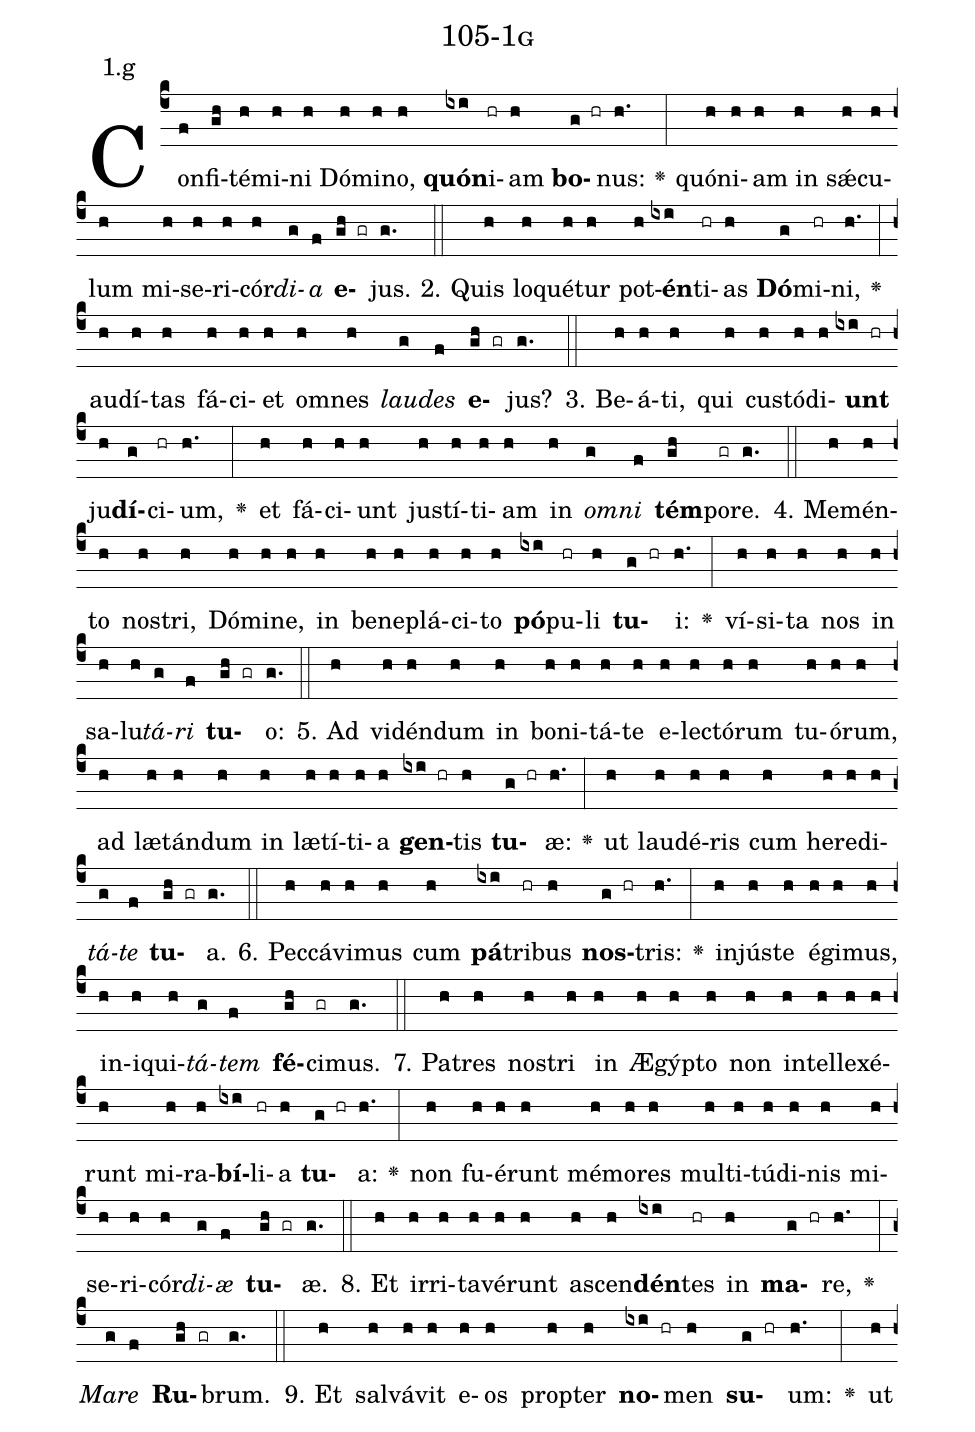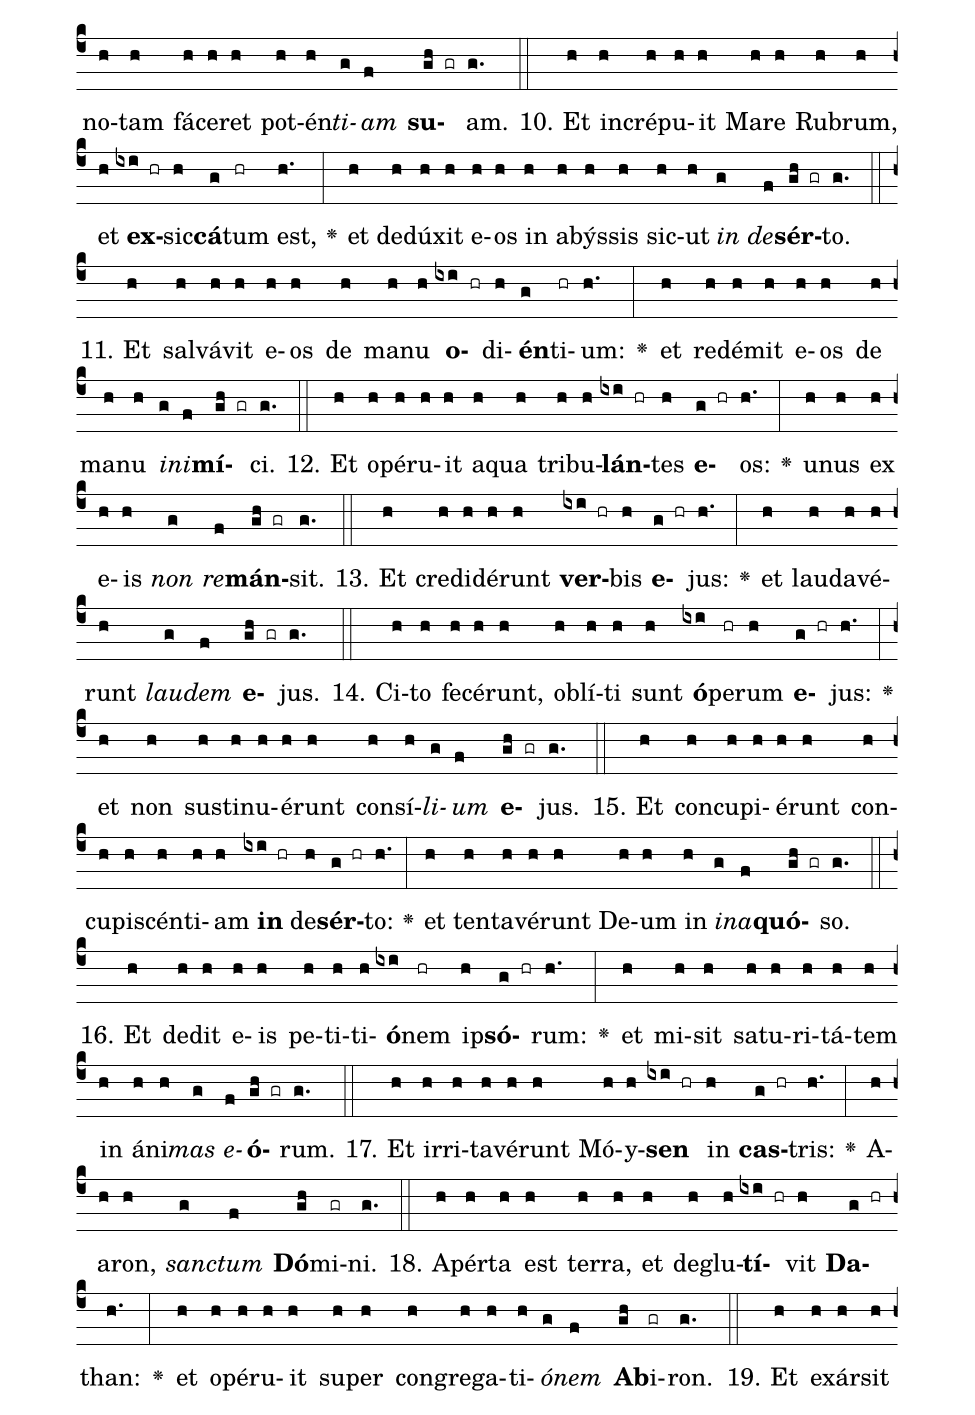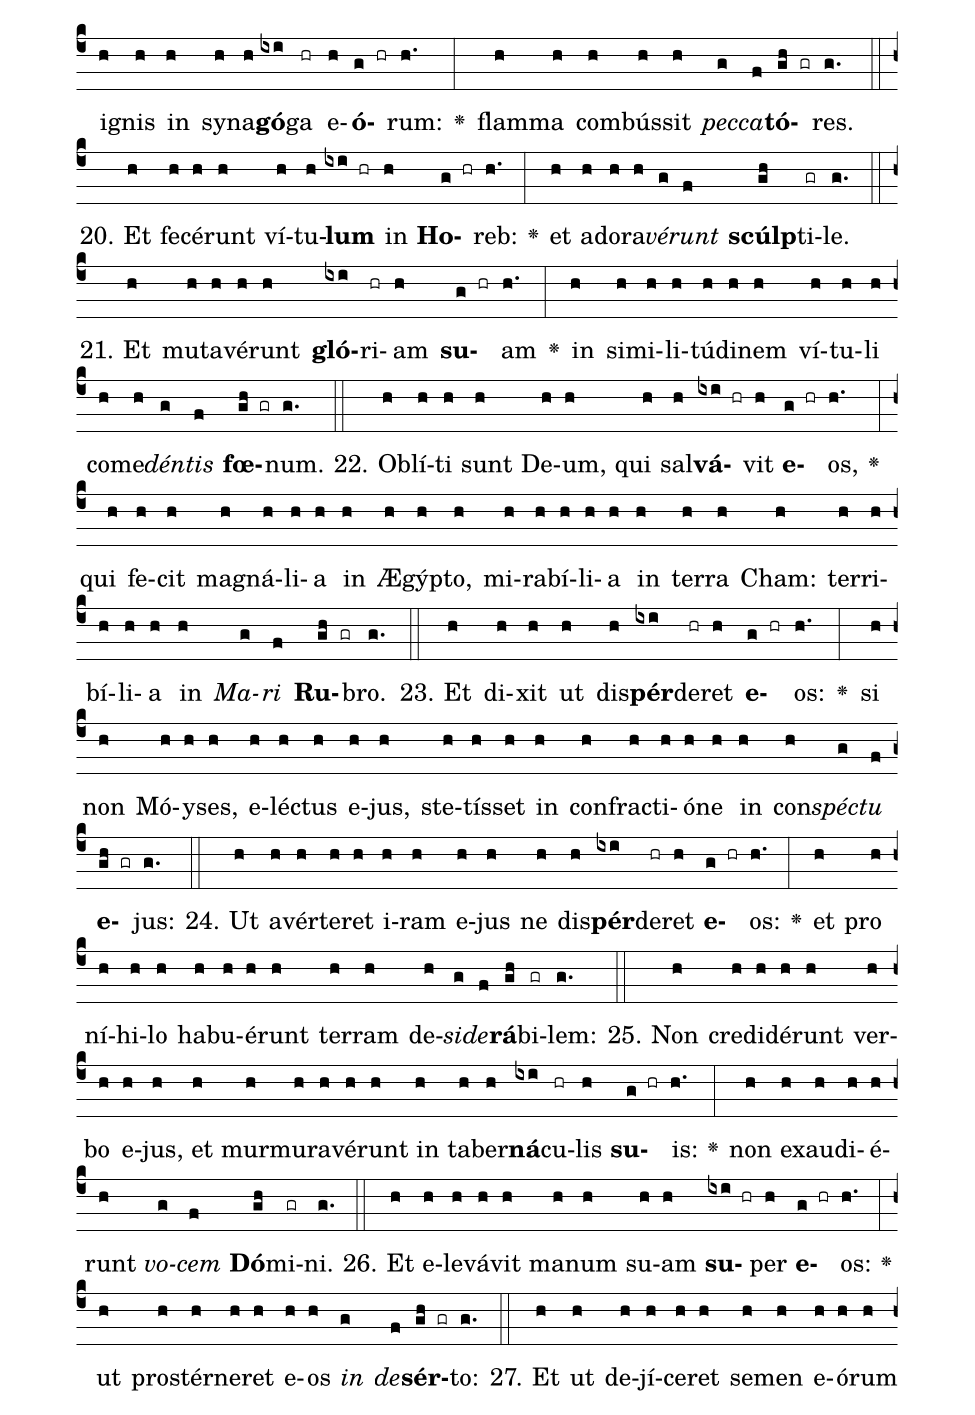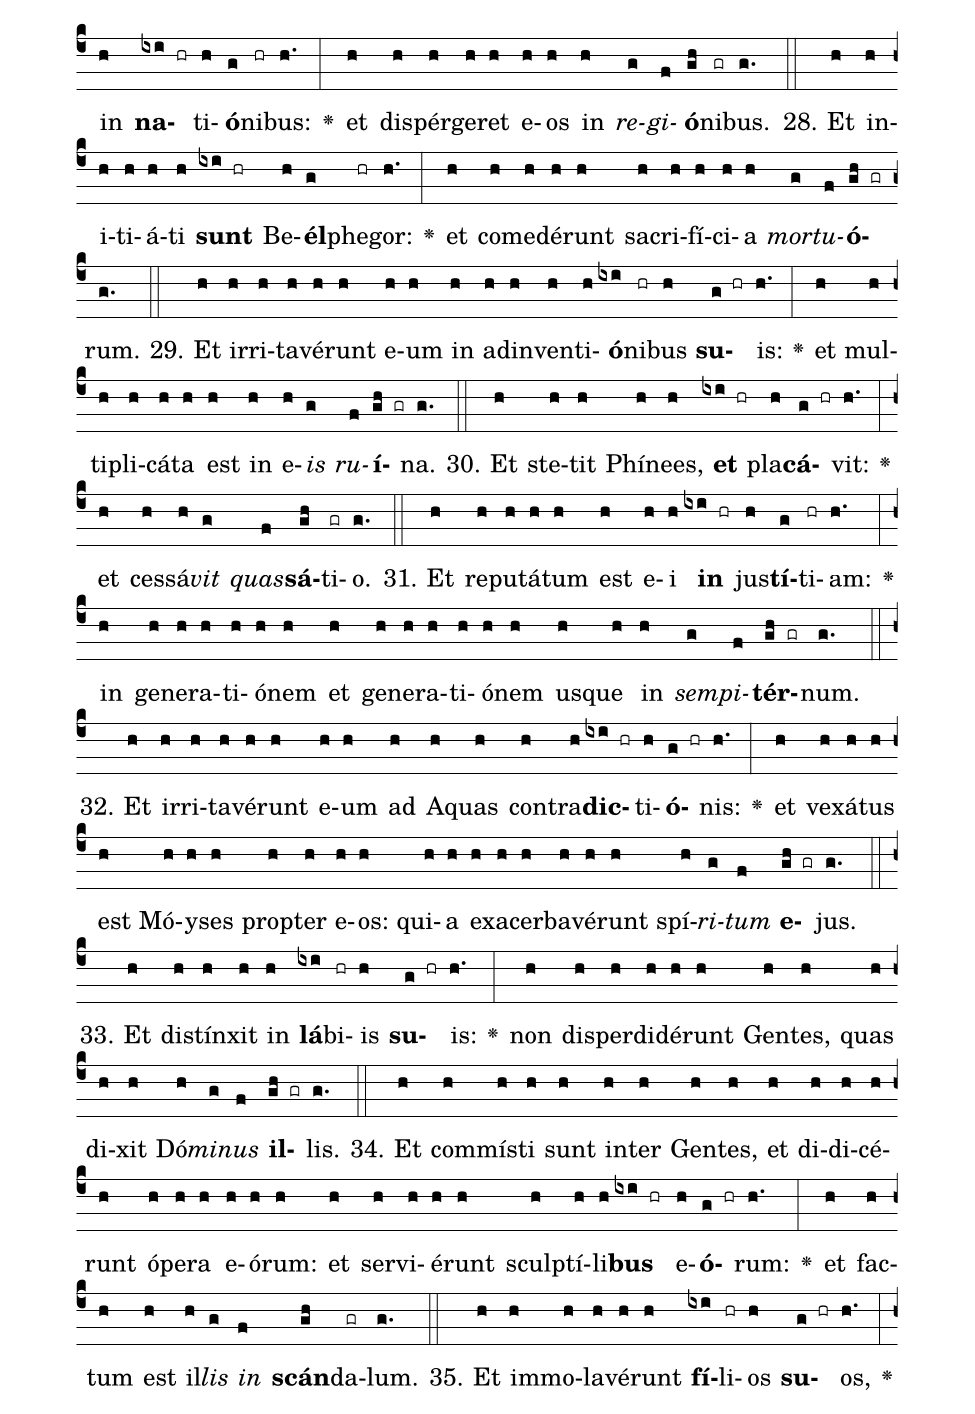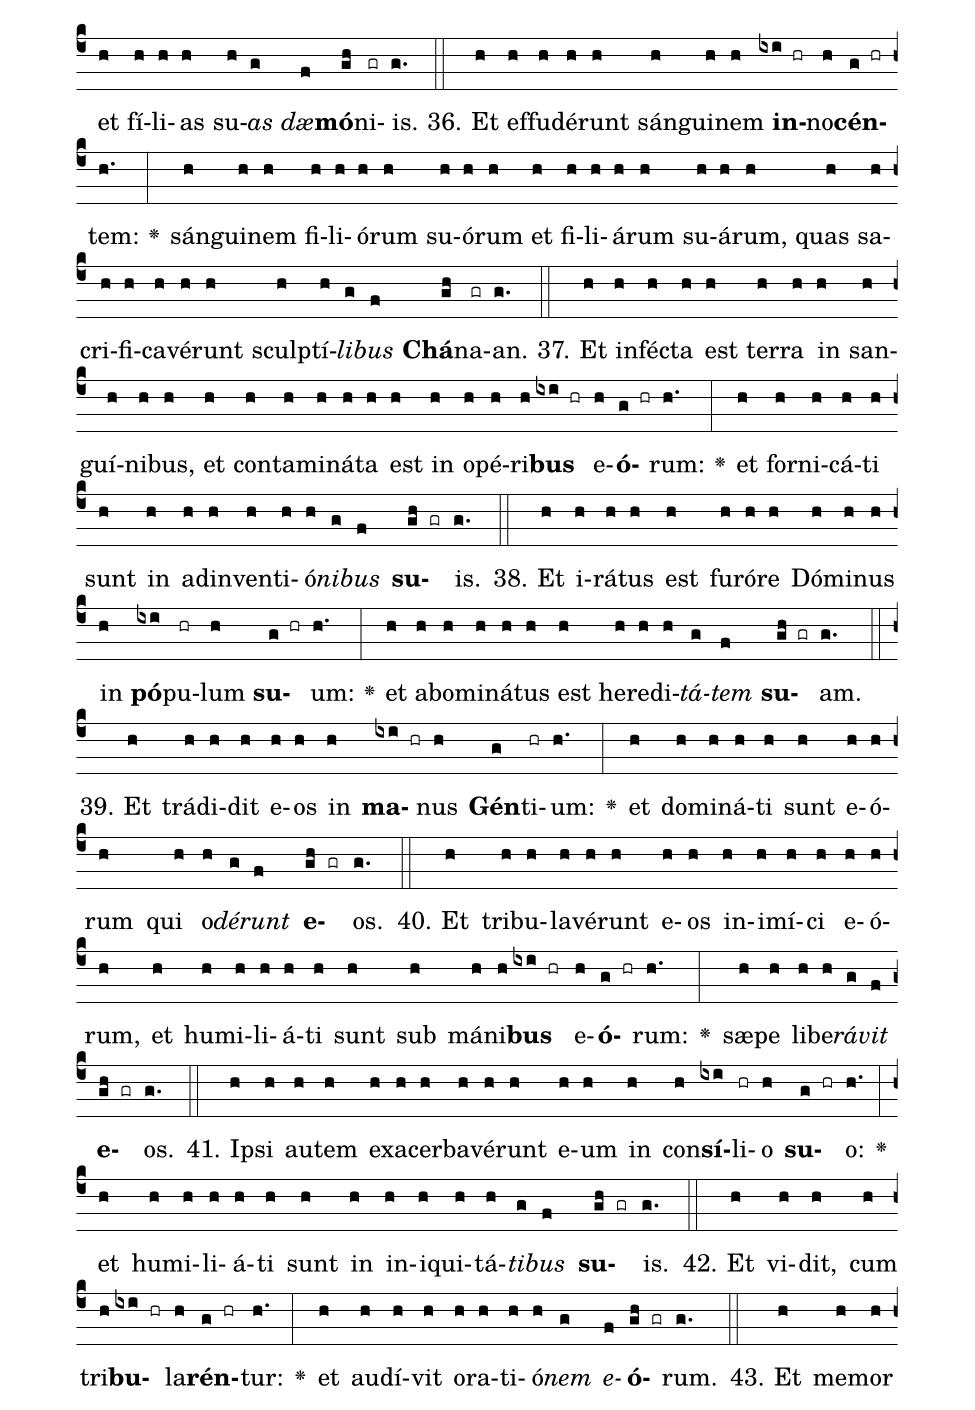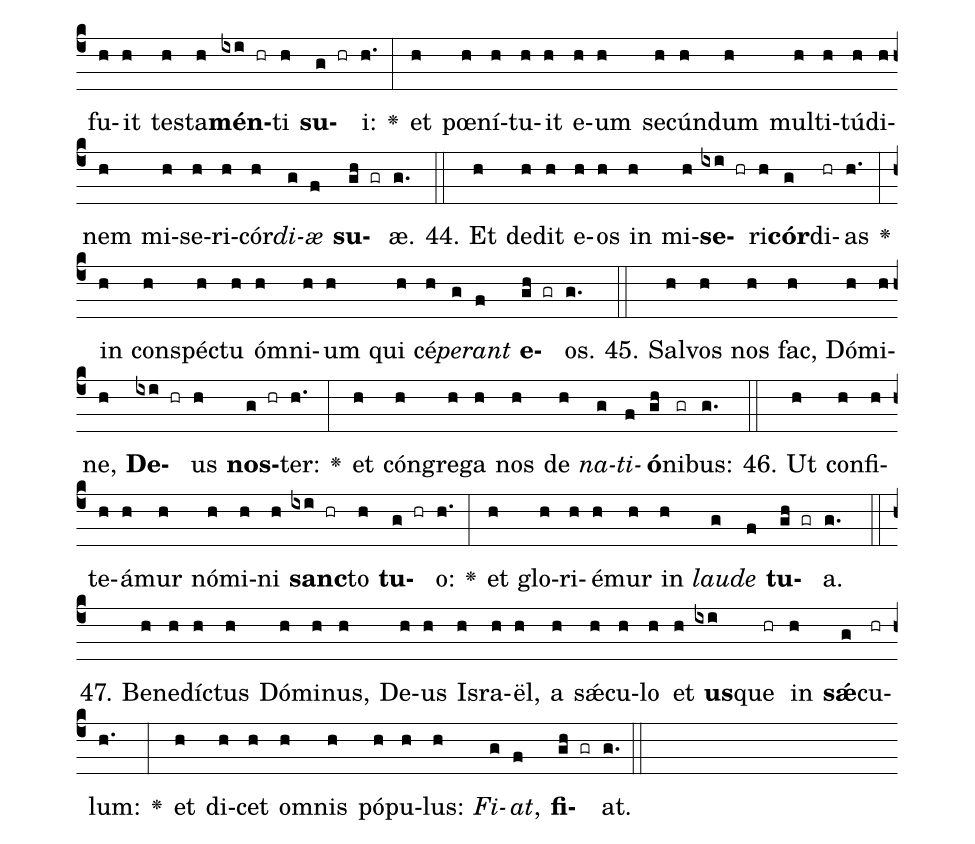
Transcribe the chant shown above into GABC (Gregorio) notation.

name: 105-1g;
annotation: 1.g;
%%
(c4)Con(f)fi(gh)té(h)mi(h)ni(h) Dó(h)mi(h)no,(h) <b>quón</b>(ixi)i(hr)am(h) <b>bo</b>(g hr)nus:(h.) <v>\greheightstar</v>(:) quón(h)i(h)am(h) in(h) sǽ(h)cu(h)lum(h) mi(h)se(h)ri(h)cór(h)<i>di</i>(g)<i>a</i>(f) <b>e</b>(gh gr)jus.(g.) (::)
2. Quis(h) lo(h)qué(h)tur(h) pot(h)<b>én</b>(ixi)ti(hr)as(h) <b>Dó</b>(g)mi(hr)ni,(h.) <v>\greheightstar</v>(:) au(h)dí(h)tas(h) fá(h)ci(h)et(h) om(h)nes(h) <i>lau</i>(g)<i>des</i>(f) <b>e</b>(gh gr)jus?(g.) (::)
3. Be(h)á(h)ti,(h) qui(h) cus(h)tó(h)di(h)<b>unt</b>(ixi hr) ju(h)<b>dí</b>(g)ci(hr)um,(h.) <v>\greheightstar</v>(:) et(h) fá(h)ci(h)unt(h) jus(h)tí(h)ti(h)am(h) in(h) <i>om</i>(g)<i>ni</i>(f) <b>tém</b>(gh)po(gr)re.(g.) (::)
4. Me(h)mén(h)to(h) nos(h)tri,(h) Dó(h)mi(h)ne,(h) in(h) be(h)ne(h)plá(h)ci(h)to(h) <b>pó</b>(ixi)pu(hr)li(h) <b>tu</b>(g hr)i:(h.) <v>\greheightstar</v>(:) ví(h)si(h)ta(h) nos(h) in(h) sa(h)lu(h)<i>tá</i>(g)<i>ri</i>(f) <b>tu</b>(gh gr)o:(g.) (::)
5. Ad(h) vi(h)dén(h)dum(h) in(h) bo(h)ni(h)tá(h)te(h) e(h)lec(h)tó(h)rum(h) tu(h)ó(h)rum,(h) ad(h) læ(h)tán(h)dum(h) in(h) læ(h)tí(h)ti(h)a(h) <b>gen</b>(ixi hr)tis(h) <b>tu</b>(g hr)æ:(h.) <v>\greheightstar</v>(:) ut(h) lau(h)dé(h)ris(h) cum(h) he(h)re(h)di(h)<i>tá</i>(g)<i>te</i>(f) <b>tu</b>(gh gr)a.(g.) (::)
6. Pec(h)cá(h)vi(h)mus(h) cum(h) <b>pá</b>(ixi)tri(hr)bus(h) <b>nos</b>(g hr)tris:(h.) <v>\greheightstar</v>(:) in(h)jús(h)te(h) é(h)gi(h)mus,(h) in(h)i(h)qui(h)<i>tá</i>(g)<i>tem</i>(f) <b>fé</b>(gh)ci(gr)mus.(g.) (::)
7. Pa(h)tres(h) nos(h)tri(h) in(h) Æ(h)gýp(h)to(h) non(h) in(h)tel(h)le(h)xé(h)runt(h) mi(h)ra(h)<b>bí</b>(ixi)li(hr)a(h) <b>tu</b>(g hr)a:(h.) <v>\greheightstar</v>(:) non(h) fu(h)é(h)runt(h) mé(h)mo(h)res(h) mul(h)ti(h)tú(h)di(h)nis(h) mi(h)se(h)ri(h)cór(h)<i>di</i>(g)<i>æ</i>(f) <b>tu</b>(gh gr)æ.(g.) (::)
8. Et(h) ir(h)ri(h)ta(h)vé(h)runt(h) a(h)scen(h)<b>dén</b>(ixi)tes(hr) in(h) <b>ma</b>(g hr)re,(h.) <v>\greheightstar</v>(:) <i>Ma</i>(g)<i>re</i>(f) <b>Ru</b>(gh gr)brum.(g.) (::)
9. Et(h) sal(h)vá(h)vit(h) e(h)os(h) prop(h)ter(h) <b>no</b>(ixi hr)men(h) <b>su</b>(g hr)um:(h.) <v>\greheightstar</v>(:) ut(h) no(h)tam(h) fá(h)ce(h)ret(h) pot(h)én(h)<i>ti</i>(g)<i>am</i>(f) <b>su</b>(gh gr)am.(g.) (::)
10. Et(h) in(h)cré(h)pu(h)it(h) Ma(h)re(h) Ru(h)brum,(h) et(h) <b>ex</b>(ixi hr)sic(h)<b>cá</b>(g)tum(hr) est,(h.) <v>\greheightstar</v>(:) et(h) de(h)dú(h)xit(h) e(h)os(h) in(h) a(h)býs(h)sis(h) sic(h)ut(h) <i>in</i>(g) <i>de</i>(f)<b>sér</b>(gh gr)to.(g.) (::)
11. Et(h) sal(h)vá(h)vit(h) e(h)os(h) de(h) ma(h)nu(h) <b>o</b>(ixi hr)di(h)<b>én</b>(g)ti(hr)um:(h.) <v>\greheightstar</v>(:) et(h) red(h)é(h)mit(h) e(h)os(h) de(h) ma(h)nu(h) <i>in</i>(g)<i>i</i>(f)<b>mí</b>(gh gr)ci.(g.) (::)
12. Et(h) o(h)pé(h)ru(h)it(h) a(h)qua(h) tri(h)bu(h)<b>lán</b>(ixi hr)tes(h) <b>e</b>(g hr)os:(h.) <v>\greheightstar</v>(:) u(h)nus(h) ex(h) e(h)is(h) <i>non</i>(g) <i>re</i>(f)<b>mán</b>(gh gr)sit.(g.) (::)
13. Et(h) cre(h)di(h)dé(h)runt(h) <b>ver</b>(ixi hr)bis(h) <b>e</b>(g hr)jus:(h.) <v>\greheightstar</v>(:) et(h) lau(h)da(h)vé(h)runt(h) <i>lau</i>(g)<i>dem</i>(f) <b>e</b>(gh gr)jus.(g.) (::)
14. Ci(h)to(h) fe(h)cé(h)runt,(h) ob(h)lí(h)ti(h) sunt(h) <b>ó</b>(ixi)pe(hr)rum(h) <b>e</b>(g hr)jus:(h.) <v>\greheightstar</v>(:) et(h) non(h) sus(h)ti(h)nu(h)é(h)runt(h) con(h)sí(h)<i>li</i>(g)<i>um</i>(f) <b>e</b>(gh gr)jus.(g.) (::)
15. Et(h) con(h)cu(h)pi(h)é(h)runt(h) con(h)cu(h)pi(h)scén(h)ti(h)am(h) <b>in</b>(ixi hr) de(h)<b>sér</b>(g hr)to:(h.) <v>\greheightstar</v>(:) et(h) ten(h)ta(h)vé(h)runt(h) De(h)um(h) in(h) <i>in</i>(g)<i>a</i>(f)<b>quó</b>(gh gr)so.(g.) (::)
16. Et(h) de(h)dit(h) e(h)is(h) pe(h)ti(h)ti(h)<b>ó</b>(ixi)nem(hr) ip(h)<b>só</b>(g hr)rum:(h.) <v>\greheightstar</v>(:) et(h) mi(h)sit(h) sa(h)tu(h)ri(h)tá(h)tem(h) in(h) á(h)ni(h)<i>mas</i>(g) <i>e</i>(f)<b>ó</b>(gh gr)rum.(g.) (::)
17. Et(h) ir(h)ri(h)ta(h)vé(h)runt(h) Mó(h)y(h)<b>sen</b>(ixi hr) in(h) <b>cas</b>(g hr)tris:(h.) <v>\greheightstar</v>(:) A(h)a(h)ron,(h) <i>sanc</i>(g)<i>tum</i>(f) <b>Dó</b>(gh)mi(gr)ni.(g.) (::)
18. A(h)pér(h)ta(h) est(h) ter(h)ra,(h) et(h) de(h)glu(h)<b>tí</b>(ixi hr)vit(h) <b>Da</b>(g hr)than:(h.) <v>\greheightstar</v>(:) et(h) o(h)pé(h)ru(h)it(h) su(h)per(h) con(h)gre(h)ga(h)ti(h)<i>ó</i>(g)<i>nem</i>(f) <b>Ab</b>(gh)i(gr)ron.(g.) (::)
19. Et(h) ex(h)ár(h)sit(h) i(h)gnis(h) in(h) sy(h)na(h)<b>gó</b>(ixi)ga(hr) e(h)<b>ó</b>(g hr)rum:(h.) <v>\greheightstar</v>(:) flam(h)ma(h) com(h)bús(h)sit(h) <i>pec</i>(g)<i>ca</i>(f)<b>tó</b>(gh gr)res.(g.) (::)
20. Et(h) fe(h)cé(h)runt(h) ví(h)tu(h)<b>lum</b>(ixi hr) in(h) <b>Ho</b>(g hr)reb:(h.) <v>\greheightstar</v>(:) et(h) ad(h)o(h)ra(h)<i>vé</i>(g)<i>runt</i>(f) <b>scúlp</b>(gh)ti(gr)le.(g.) (::)
21. Et(h) mu(h)ta(h)vé(h)runt(h) <b>gló</b>(ixi)ri(hr)am(h) <b>su</b>(g hr)am(h.) <v>\greheightstar</v>(:) in(h) si(h)mi(h)li(h)tú(h)di(h)nem(h) ví(h)tu(h)li(h) com(h)e(h)<i>dén</i>(g)<i>tis</i>(f) <b>fœ</b>(gh gr)num.(g.) (::)
22. Ob(h)lí(h)ti(h) sunt(h) De(h)um,(h) qui(h) sal(h)<b>vá</b>(ixi hr)vit(h) <b>e</b>(g hr)os,(h.) <v>\greheightstar</v>(:) qui(h) fe(h)cit(h) ma(h)gná(h)li(h)a(h) in(h) Æ(h)gýp(h)to,(h) mi(h)ra(h)bí(h)li(h)a(h) in(h) ter(h)ra(h) Cham:(h) ter(h)ri(h)bí(h)li(h)a(h) in(h) <i>Ma</i>(g)<i>ri</i>(f) <b>Ru</b>(gh gr)bro.(g.) (::)
23. Et(h) di(h)xit(h) ut(h) dis(h)<b>pér</b>(ixi)de(hr)ret(h) <b>e</b>(g hr)os:(h.) <v>\greheightstar</v>(:) si(h) non(h) Mó(h)y(h)ses,(h) e(h)léc(h)tus(h) e(h)jus,(h) ste(h)tís(h)set(h) in(h) con(h)frac(h)ti(h)ó(h)ne(h) in(h) con(h)<i>spéc</i>(g)<i>tu</i>(f) <b>e</b>(gh gr)jus:(g.) (::)
24. Ut(h) a(h)vér(h)te(h)ret(h) i(h)ram(h) e(h)jus(h) ne(h) dis(h)<b>pér</b>(ixi)de(hr)ret(h) <b>e</b>(g hr)os:(h.) <v>\greheightstar</v>(:) et(h) pro(h) ní(h)hi(h)lo(h) ha(h)bu(h)é(h)runt(h) ter(h)ram(h) de(h)<i>si</i>(g)<i>de</i>(f)<b>rá</b>(gh)bi(gr)lem:(g.) (::)
25. Non(h) cre(h)di(h)dé(h)runt(h) ver(h)bo(h) e(h)jus,(h) et(h) mur(h)mu(h)ra(h)vé(h)runt(h) in(h) ta(h)ber(h)<b>ná</b>(ixi)cu(hr)lis(h) <b>su</b>(g hr)is:(h.) <v>\greheightstar</v>(:) non(h) ex(h)au(h)di(h)é(h)runt(h) <i>vo</i>(g)<i>cem</i>(f) <b>Dó</b>(gh)mi(gr)ni.(g.) (::)
26. Et(h) e(h)le(h)vá(h)vit(h) ma(h)num(h) su(h)am(h) <b>su</b>(ixi hr)per(h) <b>e</b>(g hr)os:(h.) <v>\greheightstar</v>(:) ut(h) pro(h)stér(h)ne(h)ret(h) e(h)os(h) <i>in</i>(g) <i>de</i>(f)<b>sér</b>(gh gr)to:(g.) (::)
27. Et(h) ut(h) de(h)jí(h)ce(h)ret(h) se(h)men(h) e(h)ó(h)rum(h) in(h) <b>na</b>(ixi hr)ti(h)<b>ó</b>(g)ni(hr)bus:(h.) <v>\greheightstar</v>(:) et(h) di(h)spér(h)ge(h)ret(h) e(h)os(h) in(h) <i>re</i>(g)<i>gi</i>(f)<b>ó</b>(gh)ni(gr)bus.(g.) (::)
28. Et(h) in(h)i(h)ti(h)á(h)ti(h) <b>sunt</b>(ixi hr) Be(h)<b>él</b>(g)phe(hr)gor:(h.) <v>\greheightstar</v>(:) et(h) com(h)e(h)dé(h)runt(h) sa(h)cri(h)fí(h)ci(h)a(h) <i>mor</i>(g)<i>tu</i>(f)<b>ó</b>(gh gr)rum.(g.) (::)
29. Et(h) ir(h)ri(h)ta(h)vé(h)runt(h) e(h)um(h) in(h) ad(h)in(h)ven(h)ti(h)<b>ó</b>(ixi)ni(hr)bus(h) <b>su</b>(g hr)is:(h.) <v>\greheightstar</v>(:) et(h) mul(h)ti(h)pli(h)cá(h)ta(h) est(h) in(h) e(h)<i>is</i>(g) <i>ru</i>(f)<b>í</b>(gh gr)na.(g.) (::)
30. Et(h) ste(h)tit(h) Phí(h)nees,(h) <b>et</b>(ixi hr) pla(h)<b>cá</b>(g hr)vit:(h.) <v>\greheightstar</v>(:) et(h) ces(h)sá(h)<i>vit</i>(g) <i>quas</i>(f)<b>sá</b>(gh)ti(gr)o.(g.) (::)
31. Et(h) re(h)pu(h)tá(h)tum(h) est(h) e(h)i(h) <b>in</b>(ixi hr) jus(h)<b>tí</b>(g)ti(hr)am:(h.) <v>\greheightstar</v>(:) in(h) ge(h)ne(h)ra(h)ti(h)ó(h)nem(h) et(h) ge(h)ne(h)ra(h)ti(h)ó(h)nem(h) us(h)que(h) in(h) <i>sem</i>(g)<i>pi</i>(f)<b>tér</b>(gh gr)num.(g.) (::)
32. Et(h) ir(h)ri(h)ta(h)vé(h)runt(h) e(h)um(h) ad(h) A(h)quas(h) con(h)tra(h)<b>dic</b>(ixi hr)ti(h)<b>ó</b>(g hr)nis:(h.) <v>\greheightstar</v>(:) et(h) ve(h)xá(h)tus(h) est(h) Mó(h)y(h)ses(h) prop(h)ter(h) e(h)os:(h) qui(h)a(h) ex(h)a(h)cer(h)ba(h)vé(h)runt(h) spí(h)<i>ri</i>(g)<i>tum</i>(f) <b>e</b>(gh gr)jus.(g.) (::)
33. Et(h) di(h)stín(h)xit(h) in(h) <b>lá</b>(ixi)bi(hr)is(h) <b>su</b>(g hr)is:(h.) <v>\greheightstar</v>(:) non(h) dis(h)per(h)di(h)dé(h)runt(h) Gen(h)tes,(h) quas(h) di(h)xit(h) Dó(h)<i>mi</i>(g)<i>nus</i>(f) <b>il</b>(gh gr)lis.(g.) (::)
34. Et(h) com(h)mís(h)ti(h) sunt(h) in(h)ter(h) Gen(h)tes,(h) et(h) di(h)di(h)cé(h)runt(h) ó(h)pe(h)ra(h) e(h)ó(h)rum:(h) et(h) ser(h)vi(h)é(h)runt(h) sculp(h)tí(h)li(h)<b>bus</b>(ixi hr) e(h)<b>ó</b>(g hr)rum:(h.) <v>\greheightstar</v>(:) et(h) fac(h)tum(h) est(h) il(h)<i>lis</i>(g) <i>in</i>(f) <b>scán</b>(gh)da(gr)lum.(g.) (::)
35. Et(h) im(h)mo(h)la(h)vé(h)runt(h) <b>fí</b>(ixi)li(hr)os(h) <b>su</b>(g hr)os,(h.) <v>\greheightstar</v>(:) et(h) fí(h)li(h)as(h) su(h)<i>as</i>(g) <i>dæ</i>(f)<b>mó</b>(gh)ni(gr)is.(g.) (::)
36. Et(h) ef(h)fu(h)dé(h)runt(h) sán(h)gui(h)nem(h) <b>in</b>(ixi hr)no(h)<b>cén</b>(g hr)tem:(h.) <v>\greheightstar</v>(:) sán(h)gui(h)nem(h) fi(h)li(h)ó(h)rum(h) su(h)ó(h)rum(h) et(h) fi(h)li(h)á(h)rum(h) su(h)á(h)rum,(h) quas(h) sa(h)cri(h)fi(h)ca(h)vé(h)runt(h) sculp(h)tí(h)<i>li</i>(g)<i>bus</i>(f) <b>Chá</b>(gh)na(gr)an.(g.) (::)
37. Et(h) in(h)féc(h)ta(h) est(h) ter(h)ra(h) in(h) san(h)guí(h)ni(h)bus,(h) et(h) con(h)ta(h)mi(h)ná(h)ta(h) est(h) in(h) o(h)pé(h)ri(h)<b>bus</b>(ixi hr) e(h)<b>ó</b>(g hr)rum:(h.) <v>\greheightstar</v>(:) et(h) for(h)ni(h)cá(h)ti(h) sunt(h) in(h) ad(h)in(h)ven(h)ti(h)ó(h)<i>ni</i>(g)<i>bus</i>(f) <b>su</b>(gh gr)is.(g.) (::)
38. Et(h) i(h)rá(h)tus(h) est(h) fu(h)ró(h)re(h) Dó(h)mi(h)nus(h) in(h) <b>pó</b>(ixi)pu(hr)lum(h) <b>su</b>(g hr)um:(h.) <v>\greheightstar</v>(:) et(h) ab(h)o(h)mi(h)ná(h)tus(h) est(h) he(h)re(h)di(h)<i>tá</i>(g)<i>tem</i>(f) <b>su</b>(gh gr)am.(g.) (::)
39. Et(h) trá(h)di(h)dit(h) e(h)os(h) in(h) <b>ma</b>(ixi hr)nus(h) <b>Gén</b>(g)ti(hr)um:(h.) <v>\greheightstar</v>(:) et(h) do(h)mi(h)ná(h)ti(h) sunt(h) e(h)ó(h)rum(h) qui(h) o(h)<i>dé</i>(g)<i>runt</i>(f) <b>e</b>(gh gr)os.(g.) (::)
40. Et(h) tri(h)bu(h)la(h)vé(h)runt(h) e(h)os(h) in(h)i(h)mí(h)ci(h) e(h)ó(h)rum,(h) et(h) hu(h)mi(h)li(h)á(h)ti(h) sunt(h) sub(h) má(h)ni(h)<b>bus</b>(ixi hr) e(h)<b>ó</b>(g hr)rum:(h.) <v>\greheightstar</v>(:) sæ(h)pe(h) li(h)be(h)<i>rá</i>(g)<i>vit</i>(f) <b>e</b>(gh gr)os.(g.) (::)
41. Ip(h)si(h) au(h)tem(h) ex(h)a(h)cer(h)ba(h)vé(h)runt(h) e(h)um(h) in(h) con(h)<b>sí</b>(ixi)li(hr)o(h) <b>su</b>(g hr)o:(h.) <v>\greheightstar</v>(:) et(h) hu(h)mi(h)li(h)á(h)ti(h) sunt(h) in(h) in(h)i(h)qui(h)tá(h)<i>ti</i>(g)<i>bus</i>(f) <b>su</b>(gh gr)is.(g.) (::)
42. Et(h) vi(h)dit,(h) cum(h) tri(h)<b>bu</b>(ixi hr)la(h)<b>rén</b>(g hr)tur:(h.) <v>\greheightstar</v>(:) et(h) au(h)dí(h)vit(h) o(h)ra(h)ti(h)ó(h)<i>nem</i>(g) <i>e</i>(f)<b>ó</b>(gh gr)rum.(g.) (::)
43. Et(h) me(h)mor(h) fu(h)it(h) tes(h)ta(h)<b>mén</b>(ixi hr)ti(h) <b>su</b>(g hr)i:(h.) <v>\greheightstar</v>(:) et(h) pœ(h)ní(h)tu(h)it(h) e(h)um(h) se(h)cún(h)dum(h) mul(h)ti(h)tú(h)di(h)nem(h) mi(h)se(h)ri(h)cór(h)<i>di</i>(g)<i>æ</i>(f) <b>su</b>(gh gr)æ.(g.) (::)
44. Et(h) de(h)dit(h) e(h)os(h) in(h) mi(h)<b>se</b>(ixi hr)ri(h)<b>cór</b>(g)di(hr)as(h.) <v>\greheightstar</v>(:) in(h) con(h)spéc(h)tu(h) óm(h)ni(h)um(h) qui(h) cé(h)<i>pe</i>(g)<i>rant</i>(f) <b>e</b>(gh gr)os.(g.) (::)
45. Sal(h)vos(h) nos(h) fac,(h) Dó(h)mi(h)ne,(h) <b>De</b>(ixi hr)us(h) <b>nos</b>(g hr)ter:(h.) <v>\greheightstar</v>(:) et(h) cón(h)gre(h)ga(h) nos(h) de(h) <i>na</i>(g)<i>ti</i>(f)<b>ó</b>(gh)ni(gr)bus:(g.) (::)
46. Ut(h) con(h)fi(h)te(h)á(h)mur(h) nó(h)mi(h)ni(h) <b>sanc</b>(ixi hr)to(h) <b>tu</b>(g hr)o:(h.) <v>\greheightstar</v>(:) et(h) glo(h)ri(h)é(h)mur(h) in(h) <i>lau</i>(g)<i>de</i>(f) <b>tu</b>(gh gr)a.(g.) (::)
47. Be(h)ne(h)díc(h)tus(h) Dó(h)mi(h)nus,(h) De(h)us(h) Is(h)ra(h)ël,(h) a(h) sǽ(h)cu(h)lo(h) et(h) <b>us</b>(ixi)que(hr) in(h) <b>sǽ</b>(g)cu(hr)lum:(h.) <v>\greheightstar</v>(:) et(h) di(h)cet(h) om(h)nis(h) pó(h)pu(h)lus:(h) <i>Fi</i>(g)<i>at</i>,(f) <b>fi</b>(gh gr)at.(g.) (::)
